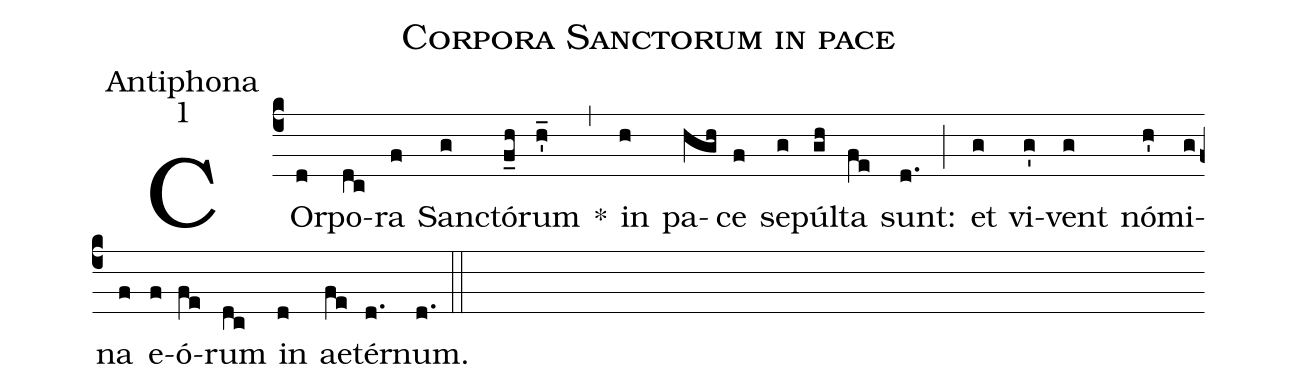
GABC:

name:Corpora Sanctorum in pace;
office-part:Antiphona;
mode:1;
%%
(c4) COr(d)po(dc)ra(f) San(g)ctó(f_h)rum(h'_) *(,) in(h) pa(hgh)ce(f) se(g)púl(gh)ta(fe) sunt:(d.) (;) et(g) vi(g')vent(g) nó(h')mi(g)na(f) e(f)ó(fe)rum(dc) in(d) ae(fe)tér(d.)num.(d.) (::)
